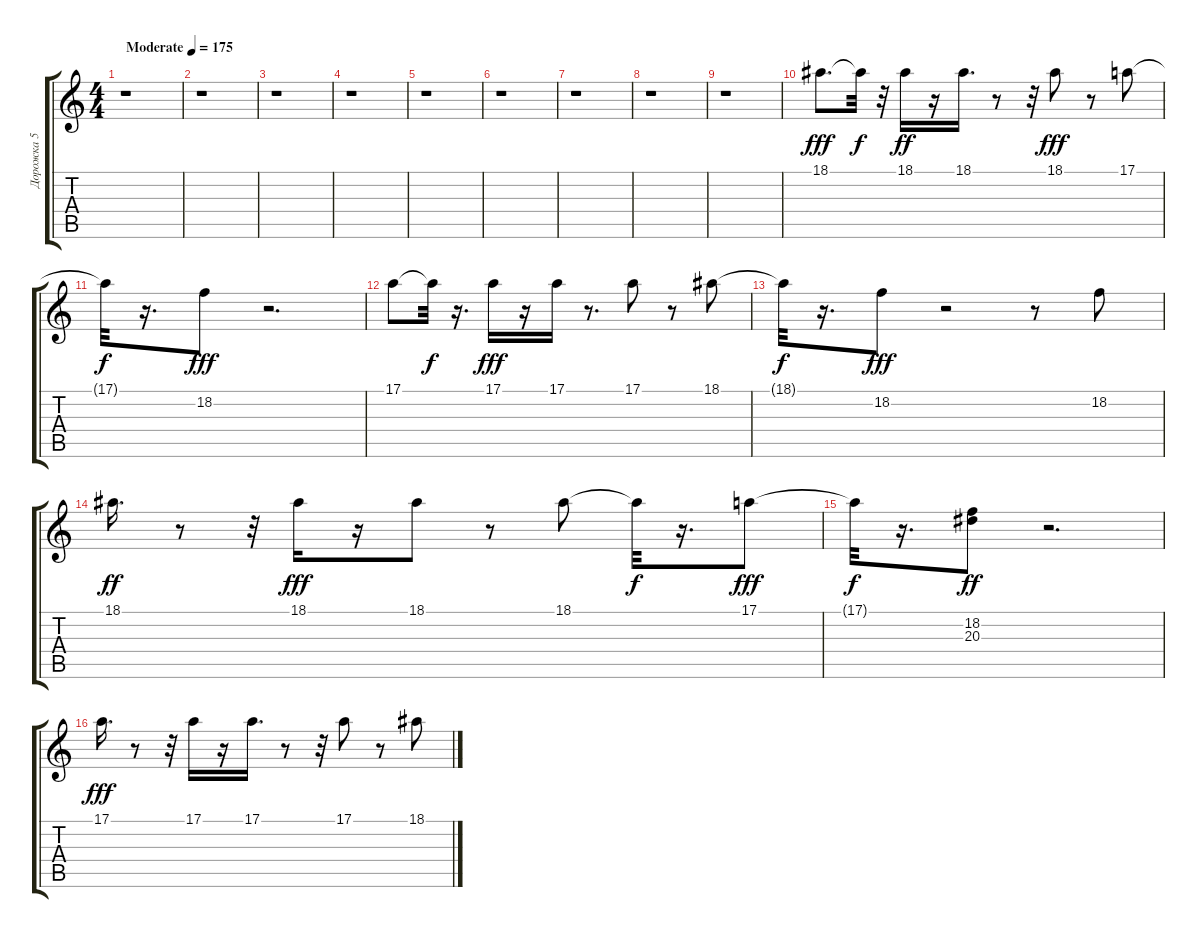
\track ("Дорожка 5" "Дорожка 5") {instrument trumpet}
\staff {score tabs}
\tuning (E4 B3 G3 D3 A2 E2) {hide}
\ts (4 4)
\tempo (175 "Moderate")
\clef g2
\ks c
r.1{dy fff instrument trumpet} |
r.1 |
r.1 |
r.1 |
r.1 |
r.1 |
r.1 |
r.1 |
r.1 |
18.1.8{d} 18.1{t}.32{dy f} r.32 18.1.16{dy ff} r.16 18.1.16{d} r.8 r.32 18.1.8{dy fff} r.8 17.1.8 |
17.1{t}.32{dy f} r.16{d} 18.2.8{dy fff} r.2{d} |
17.1.8 17.1{t}.32{dy f} r.16{d} 17.1.16{dy fff} r.16 17.1.16 r.8{d} 17.1.8 r.8 18.1.8 |
18.1{t}.32{dy f} r.16{d} 18.2.8{dy fff} r.2 r.8 18.2.8 |
18.1.16{d dy ff} r.8 r.32 18.1.16{dy fff} r.16 18.1.8 r.8 18.1.8 18.1{t}.32{dy f} r.16{d} 17.1.8{dy fff} |
17.1{t}.32{dy f} r.16{d} (18.2 20.3).8{dy ff} r.2{d} |
17.1.16{d dy fff} r.8 r.32 17.1.16 r.16 17.1.16{d} r.8 r.32 17.1.8 r.8 18.1.8
